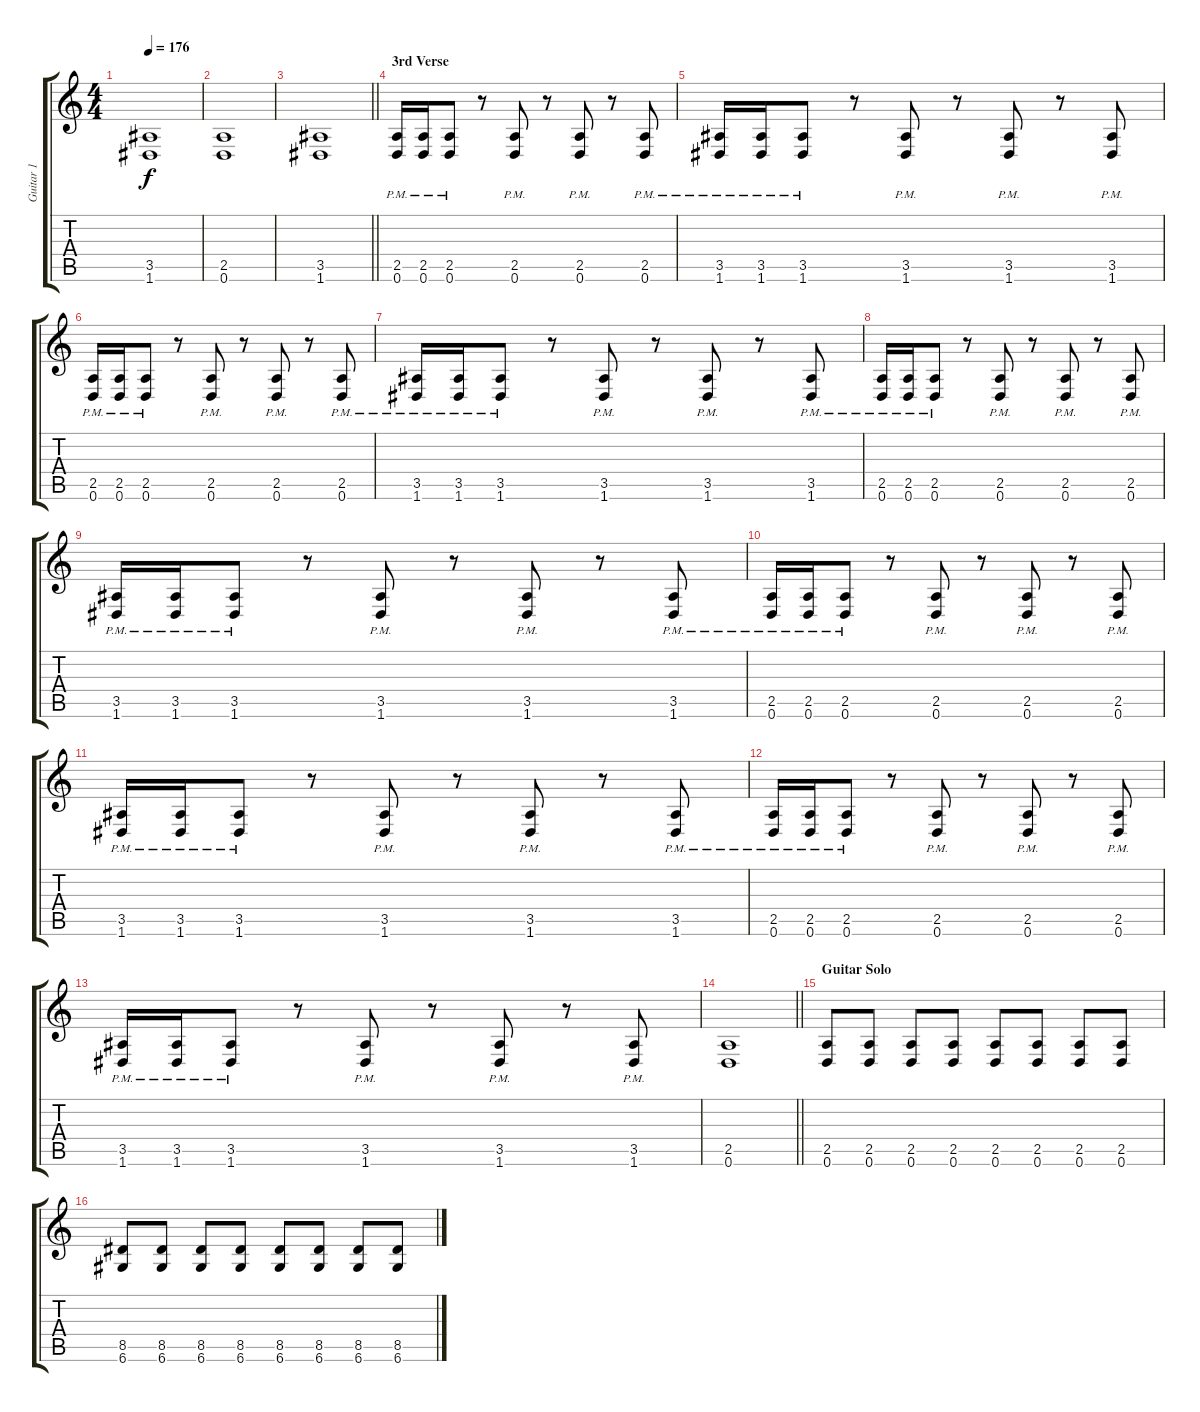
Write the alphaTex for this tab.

\track ("Guitar 1" "Guitar 1") {instrument distortionguitar}
\staff {score tabs}
\tuning (D4 A3 F3 C3 G2 D2) {hide}
\ts (4 4)
\tempo 176
\clef g2
\ks c
(3.5 1.6).1{dy f} |
(2.5 0.6).1 |
\barLineRight lightlight
(3.5 1.6).1 |
\section ("" "3rd Verse")
(2.5{pm} 0.6{pm}).16 (2.5{pm} 0.6{pm}).16 (2.5{pm} 0.6{pm}).8 r.8 (2.5{pm} 0.6{pm}).8 r.8 (2.5{pm} 0.6{pm}).8 r.8 (2.5{pm} 0.6{pm}).8 |
(3.5{pm} 1.6{pm}).16 (3.5{pm} 1.6{pm}).16 (3.5{pm} 1.6{pm}).8 r.8 (3.5{pm} 1.6{pm}).8 r.8 (3.5{pm} 1.6{pm}).8 r.8 (3.5{pm} 1.6{pm}).8 |
(2.5{pm} 0.6{pm}).16 (2.5{pm} 0.6{pm}).16 (2.5{pm} 0.6{pm}).8 r.8 (2.5{pm} 0.6{pm}).8 r.8 (2.5{pm} 0.6{pm}).8 r.8 (2.5{pm} 0.6{pm}).8 |
(3.5{pm} 1.6{pm}).16 (3.5{pm} 1.6{pm}).16 (3.5{pm} 1.6{pm}).8 r.8 (3.5{pm} 1.6{pm}).8 r.8 (3.5{pm} 1.6{pm}).8 r.8 (3.5{pm} 1.6{pm}).8 |
(2.5{pm} 0.6{pm}).16 (2.5{pm} 0.6{pm}).16 (2.5{pm} 0.6{pm}).8 r.8 (2.5{pm} 0.6{pm}).8 r.8 (2.5{pm} 0.6{pm}).8 r.8 (2.5{pm} 0.6{pm}).8 |
(3.5{pm} 1.6{pm}).16 (3.5{pm} 1.6{pm}).16 (3.5{pm} 1.6{pm}).8 r.8 (3.5{pm} 1.6{pm}).8 r.8 (3.5{pm} 1.6{pm}).8 r.8 (3.5{pm} 1.6{pm}).8 |
(2.5{pm} 0.6{pm}).16 (2.5{pm} 0.6{pm}).16 (2.5{pm} 0.6{pm}).8 r.8 (2.5{pm} 0.6{pm}).8 r.8 (2.5{pm} 0.6{pm}).8 r.8 (2.5{pm} 0.6{pm}).8 |
(3.5{pm} 1.6{pm}).16 (3.5{pm} 1.6{pm}).16 (3.5{pm} 1.6{pm}).8 r.8 (3.5{pm} 1.6{pm}).8 r.8 (3.5{pm} 1.6{pm}).8 r.8 (3.5{pm} 1.6{pm}).8 |
(2.5{pm} 0.6{pm}).16 (2.5{pm} 0.6{pm}).16 (2.5{pm} 0.6{pm}).8 r.8 (2.5{pm} 0.6{pm}).8 r.8 (2.5{pm} 0.6{pm}).8 r.8 (2.5{pm} 0.6{pm}).8 |
(3.5{pm} 1.6{pm}).16 (3.5{pm} 1.6{pm}).16 (3.5{pm} 1.6{pm}).8 r.8 (3.5{pm} 1.6{pm}).8 r.8 (3.5{pm} 1.6{pm}).8 r.8 (3.5{pm} 1.6{pm}).8 |
\barLineRight lightlight
(2.5 0.6).1 |
\section ("" "Guitar Solo")
(2.5 0.6).8 (2.5 0.6).8 (2.5 0.6).8 (2.5 0.6).8 (2.5 0.6).8 (2.5 0.6).8 (2.5 0.6).8 (2.5 0.6).8 |
(8.5 6.6).8 (8.5 6.6).8 (8.5 6.6).8 (8.5 6.6).8 (8.5 6.6).8 (8.5 6.6).8 (8.5 6.6).8 (8.5 6.6).8
